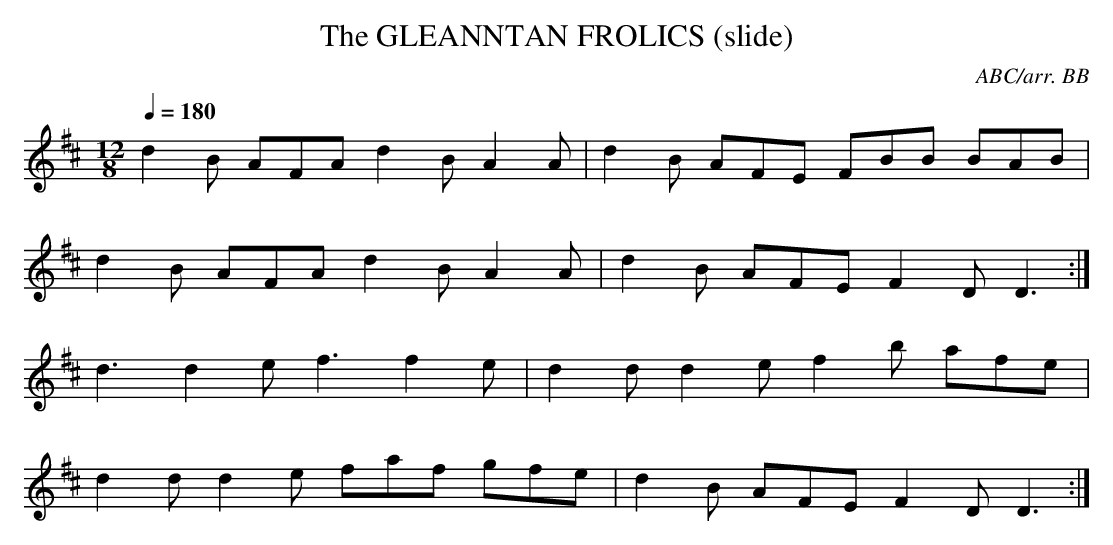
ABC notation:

X:1
T:GLEANNTAN FROLICS (slide), The
C:ABC/arr. BB
Q:1/4=180
L:1/8
M:12/8
K:D
d2B AFA d2B A2A|d2B AFE FBB BAB|
d2B AFA d2B A2A|d2B AFE F2D D3 :|
d3 d2e f3 f2e|d2d d2e f2b afe|
d2d d2e faf gfe|d2B AFE F2D D3 :|
